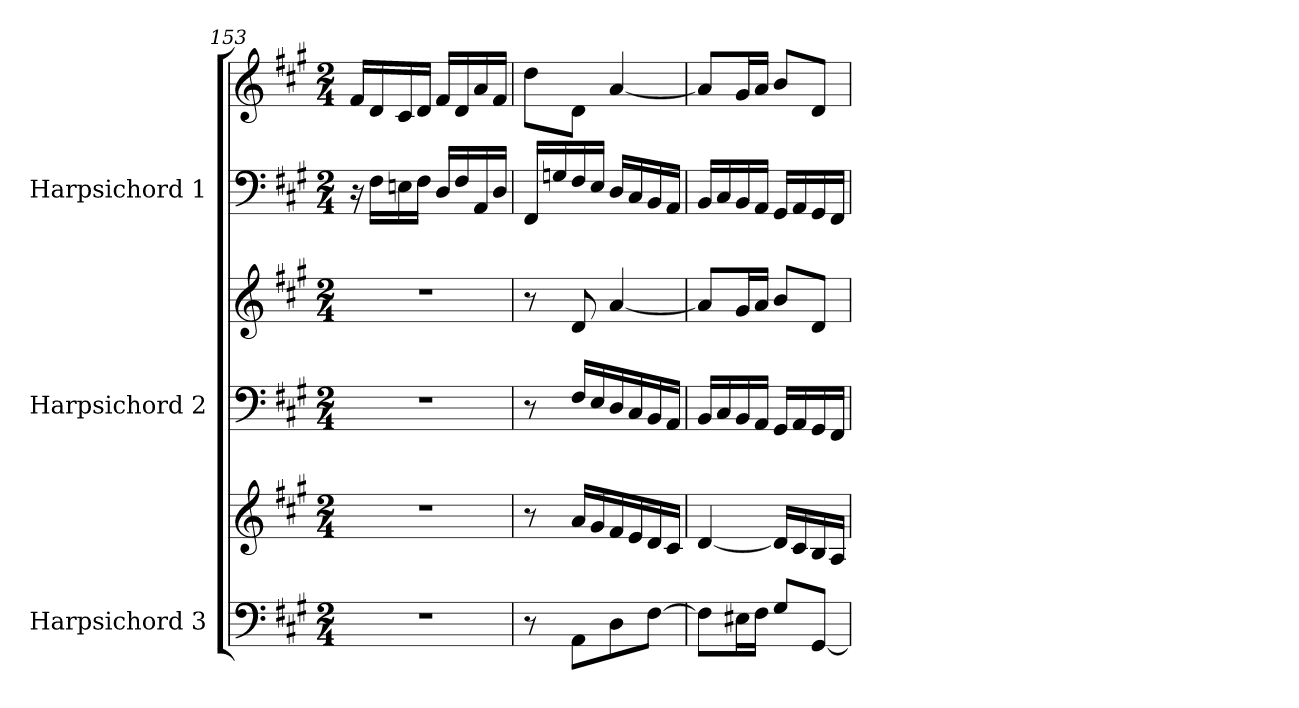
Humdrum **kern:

**kern	**kern	**kern	**kern	**kern	**kern
*part3	*part3	*part2	*part2	*part1	*part1
*staff6	*staff5	*staff4	*staff3	*staff2	*staff1
*I"Harpsichord 3	*	*I"Harpsichord 2	*	*I"Harpsichord 1	*
*I'Hp	*	*I'Hp	*	*I'Hp	*
*clefF4	*clefG2	*clefF4	*clefG2	*clefF4	*clefG2
*k[f#c#g#]	*k[f#c#g#]	*k[f#c#g#]	*k[f#c#g#]	*k[f#c#g#]	*k[f#c#g#]
*M2/4	*M2/4	*M2/4	*M2/4	*M2/4	*M2/4
=153	=153	=153	=153	=153	=153
2r	2r	2r	2r	16r	16f#/LL
.	.	.	.	16F#\LL	16d/
.	.	.	.	16En\	16c#/
.	.	.	.	16F#\JJ	16d/JJ
.	.	.	.	16D/LL	16f#/LL
.	.	.	.	16F#/	16d/
.	.	.	.	16AA/	16a/
.	.	.	.	16D/JJ	16f#/JJ
=154	=154	=154	=154	=154	=154
8r	8r	8r	8r	16FF#/LL	8dd\L
.	.	.	.	16Gn/	.
8AA\L	16a/LL	16F#/LL	8d/	16F#/	8d\J
.	16g#/	16E/	.	16E/JJ	.
8D\	16f#/	16D/	[4a/	16D/LL	[4a/
.	16e/	16C#/	.	16C#/	.
[8F#\J	16d/	16BB/	.	16BB/	.
.	16c#/JJ	16AA/JJ	.	16AA/JJ	.
=155	=155	=155	=155	=155	=155
8F#\L]	[4d/	16BB/LL	8a/L]	16BB/LL	8a/L]
.	.	16C#/	.	16C#/	.
16E#X\L	.	16BB/	16g#/L	16BB/	16g#/L
16F#\JJ	.	16AA/JJ	16a/JJ	16AA/JJ	16a/JJ
8G#/L	16d/LL]	16GG#/LL	8b/L	16GG#/LL	8b/L
.	16c#/	16AA/	.	16AA/	.
[8GG#/J	16B/	16GG#/	8d/J	16GG#/	8d/J
.	16A/JJ	16FF#/JJ	.	16FF#/JJ	.
=	=	=	=	=	=
*-	*-	*-	*-	*-	*-
